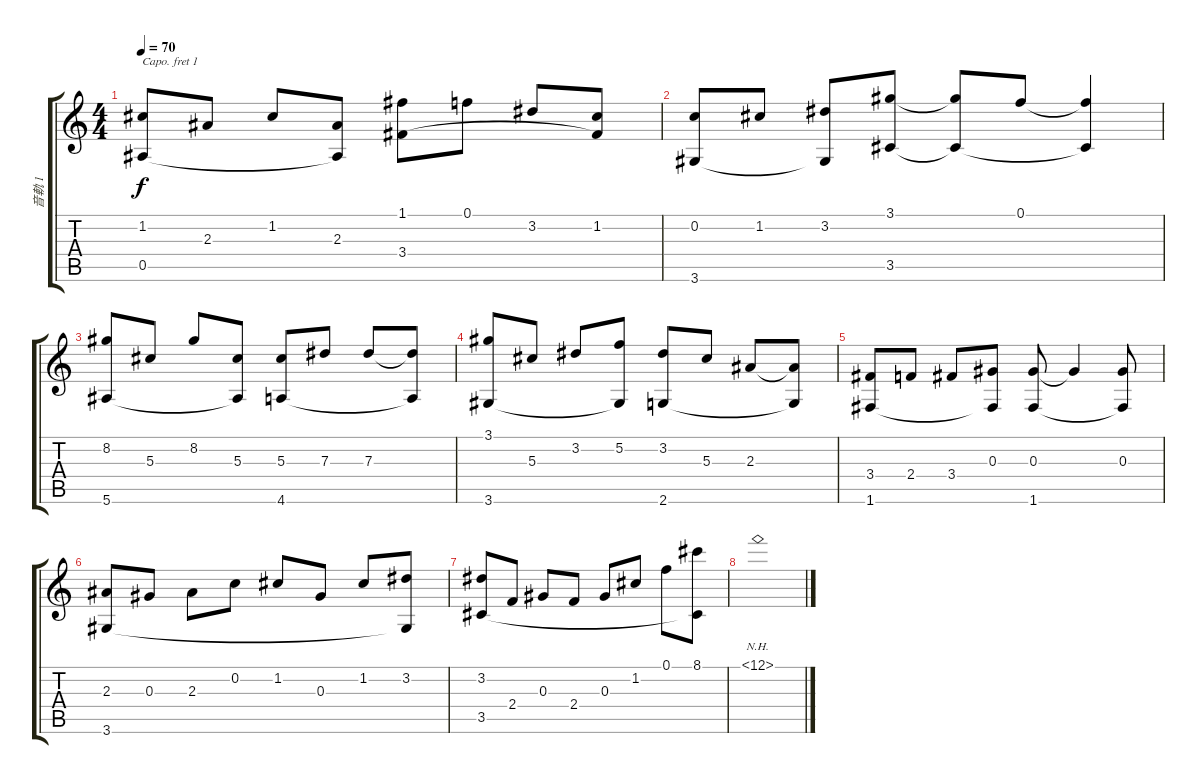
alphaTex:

\track ("音軌 1" "音軌 1") {instrument acousticguitarnylon}
\staff {score tabs}
\capo 1
\tuning (E4 B3 G3 D3 A2 E2) {hide}
\ts (4 4)
\tempo 70
\clef g2
\ks c
(1.2 0.5).8{dy f} 2.3.8 1.2.8 (2.3 0.5{t}).8 (1.1 3.4).8 0.1.8 3.2.8 (1.2 3.4{t}).8 |
(0.2 3.6).8 1.2.8 (3.2 3.6{t}).8 (3.1 3.5).8 (3.1{t} 3.5{t}).8 0.1.8 (0.1{t} 3.5{t}).4 |
(8.2 5.6).8 5.3.8 8.2.8 (5.3 5.6{t}).8 (5.3 4.6).8 7.3.8 7.3.8 (7.3{t} 4.6{t}).8 |
(3.1 3.6).8 5.3.8 3.2.8 (5.2 3.6{t}).8 (3.2 2.6).8 5.3.8 2.3.8 (2.3{t} 2.6{t}).8 |
(3.4 1.6).8 2.4.8 3.4.8 (0.3 1.6{t}).8 (0.3 1.6).8 0.3{t}.4 (0.3 1.6{t}).8 |
(2.3 3.6).8 0.3.8 2.3.8 0.2.8 1.2.8 0.3.8 1.2.8 (3.2 3.6{t}).8 |
(3.2 3.5).8 2.4.8 0.3.8 2.4.8 0.3.8 1.2.8 0.1.8 (8.1 3.5{t}).8 |
12.1{nh}.1
